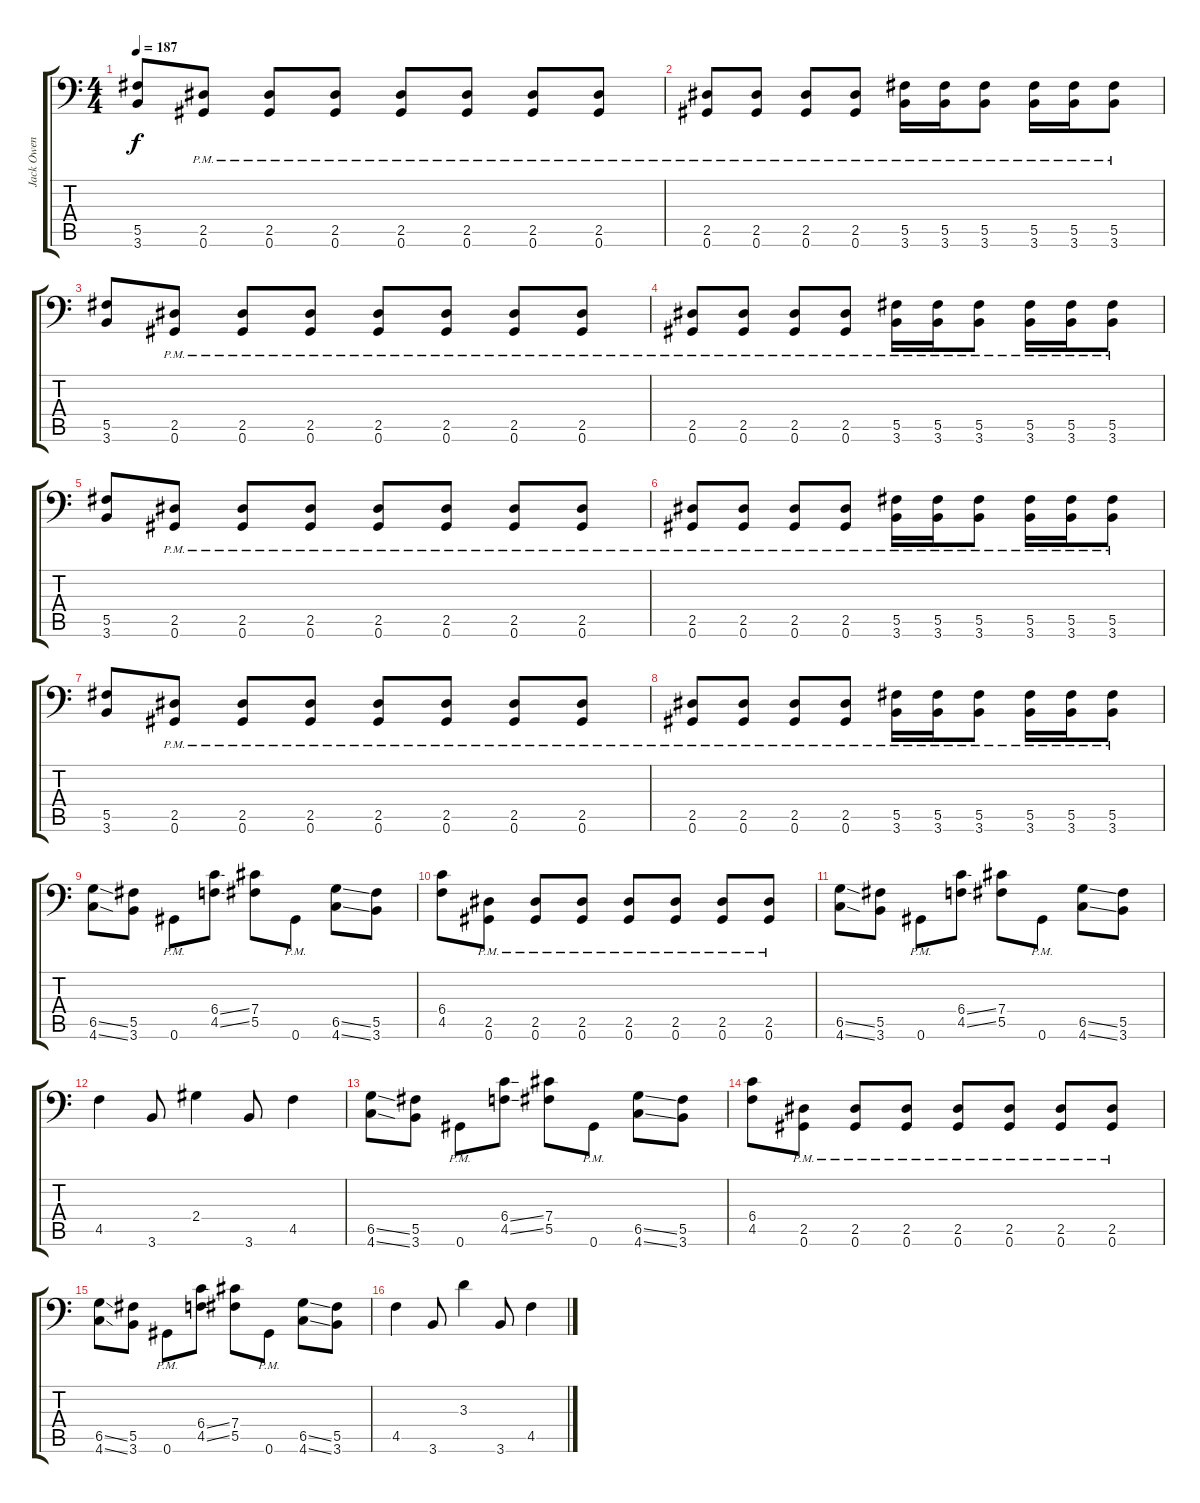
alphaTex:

\track ("Jack Owen - Guitar" "Jack Owen ") {instrument distortionguitar}
\staff {score tabs}
\tuning (Ab3 Eb3 B2 Gb2 Db2 Ab1) {hide}
\ts (4 4)
\tempo 187
\clef f4
\ks c
(5.5 3.6).8{dy f} (2.5{pm} 0.6{pm}).8 (2.5{pm} 0.6{pm}).8 (2.5{pm} 0.6{pm}).8 (2.5{pm} 0.6{pm}).8 (2.5{pm} 0.6{pm}).8 (2.5{pm} 0.6{pm}).8 (2.5{pm} 0.6{pm}).8 |
(2.5{pm} 0.6{pm}).8 (2.5{pm} 0.6{pm}).8 (2.5{pm} 0.6{pm}).8 (2.5{pm} 0.6{pm}).8 (5.5{pm} 3.6{pm}).16 (5.5{pm} 3.6{pm}).16 (5.5{pm} 3.6{pm}).8 (5.5{pm} 3.6{pm}).16 (5.5{pm} 3.6{pm}).16 (5.5{pm} 3.6{pm}).8 |
(5.5 3.6).8 (2.5{pm} 0.6{pm}).8 (2.5{pm} 0.6{pm}).8 (2.5{pm} 0.6{pm}).8 (2.5{pm} 0.6{pm}).8 (2.5{pm} 0.6{pm}).8 (2.5{pm} 0.6{pm}).8 (2.5{pm} 0.6{pm}).8 |
(2.5{pm} 0.6{pm}).8 (2.5{pm} 0.6{pm}).8 (2.5{pm} 0.6{pm}).8 (2.5{pm} 0.6{pm}).8 (5.5{pm} 3.6{pm}).16 (5.5{pm} 3.6{pm}).16 (5.5{pm} 3.6{pm}).8 (5.5{pm} 3.6{pm}).16 (5.5{pm} 3.6{pm}).16 (5.5{pm} 3.6{pm}).8 |
(5.5 3.6).8 (2.5{pm} 0.6{pm}).8 (2.5{pm} 0.6{pm}).8 (2.5{pm} 0.6{pm}).8 (2.5{pm} 0.6{pm}).8 (2.5{pm} 0.6{pm}).8 (2.5{pm} 0.6{pm}).8 (2.5{pm} 0.6{pm}).8 |
(2.5{pm} 0.6{pm}).8 (2.5{pm} 0.6{pm}).8 (2.5{pm} 0.6{pm}).8 (2.5{pm} 0.6{pm}).8 (5.5{pm} 3.6{pm}).16 (5.5{pm} 3.6{pm}).16 (5.5{pm} 3.6{pm}).8 (5.5{pm} 3.6{pm}).16 (5.5{pm} 3.6{pm}).16 (5.5{pm} 3.6{pm}).8 |
(5.5 3.6).8 (2.5{pm} 0.6{pm}).8 (2.5{pm} 0.6{pm}).8 (2.5{pm} 0.6{pm}).8 (2.5{pm} 0.6{pm}).8 (2.5{pm} 0.6{pm}).8 (2.5{pm} 0.6{pm}).8 (2.5{pm} 0.6{pm}).8 |
(2.5{pm} 0.6{pm}).8 (2.5{pm} 0.6{pm}).8 (2.5{pm} 0.6{pm}).8 (2.5{pm} 0.6{pm}).8 (5.5{pm} 3.6{pm}).16 (5.5{pm} 3.6{pm}).16 (5.5{pm} 3.6{pm}).8 (5.5{pm} 3.6{pm}).16 (5.5{pm} 3.6{pm}).16 (5.5{pm} 3.6{pm}).8 |
(6.5{ss} 4.6{ss}).8 (5.5 3.6).8 0.6{pm}.8 (6.4{ss} 4.5{ss}).8 (7.4 5.5).8 0.6{pm}.8 (6.5{ss} 4.6{ss}).8 (5.5 3.6).8 |
(6.4 4.5).8 (2.5{pm} 0.6{pm}).8 (2.5{pm} 0.6{pm}).8 (2.5{pm} 0.6{pm}).8 (2.5{pm} 0.6{pm}).8 (2.5{pm} 0.6{pm}).8 (2.5{pm} 0.6{pm}).8 (2.5{pm} 0.6{pm}).8 |
(6.5{ss} 4.6{ss}).8 (5.5 3.6).8 0.6{pm}.8 (6.4{ss} 4.5{ss}).8 (7.4 5.5).8 0.6{pm}.8 (6.5{ss} 4.6{ss}).8 (5.5 3.6).8 |
4.5.4 3.6.8 2.4.4 3.6.8 4.5.4 |
(6.5{ss} 4.6{ss}).8 (5.5 3.6).8 0.6{pm}.8 (6.4{ss} 4.5{ss}).8 (7.4 5.5).8 0.6{pm}.8 (6.5{ss} 4.6{ss}).8 (5.5 3.6).8 |
(6.4 4.5).8 (2.5{pm} 0.6{pm}).8 (2.5{pm} 0.6{pm}).8 (2.5{pm} 0.6{pm}).8 (2.5{pm} 0.6{pm}).8 (2.5{pm} 0.6{pm}).8 (2.5{pm} 0.6{pm}).8 (2.5{pm} 0.6{pm}).8 |
(6.5{ss} 4.6{ss}).8 (5.5 3.6).8 0.6{pm}.8 (6.4{ss} 4.5{ss}).8 (7.4 5.5).8 0.6{pm}.8 (6.5{ss} 4.6{ss}).8 (5.5 3.6).8 |
4.5.4 3.6.8 3.3.4 3.6.8 4.5.4
